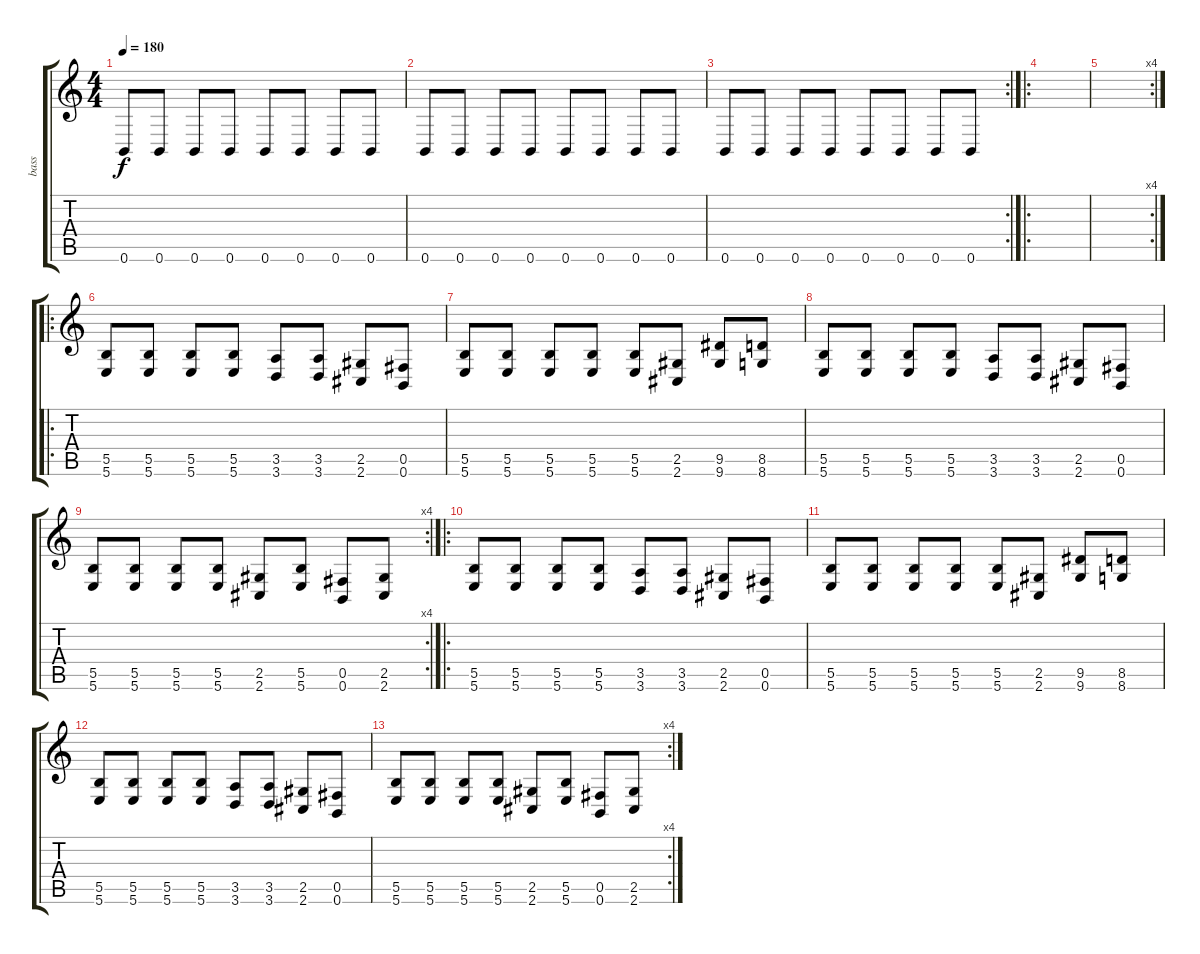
\track ("bass" "bass") {instrument electricbassfinger}
\staff {score tabs}
\tuning (Db4 Ab3 E3 B2 Gb2 B1) {hide}
\ts (4 4)
\tempo 180
\clef g2
\ks c
0.6.8{dy f} 0.6.8 0.6.8 0.6.8 0.6.8 0.6.8 0.6.8 0.6.8 |
0.6.8 0.6.8 0.6.8 0.6.8 0.6.8 0.6.8 0.6.8 0.6.8 |
\rc 2
0.6.8 0.6.8 0.6.8 0.6.8 0.6.8 0.6.8 0.6.8 0.6.8 |
\ro
|
\rc 4
|
\ro
(5.5 5.6).8 (5.5 5.6).8 (5.5 5.6).8 (5.5 5.6).8 (3.5 3.6).8 (3.5 3.6).8 (2.5 2.6).8 (0.5 0.6).8 |
(5.5 5.6).8 (5.5 5.6).8 (5.5 5.6).8 (5.5 5.6).8 (5.5 5.6).8 (2.5 2.6).8 (9.5 9.6).8 (8.5 8.6).8 |
(5.5 5.6).8 (5.5 5.6).8 (5.5 5.6).8 (5.5 5.6).8 (3.5 3.6).8 (3.5 3.6).8 (2.5 2.6).8 (0.5 0.6).8 |
\rc 4
(5.5 5.6).8 (5.5 5.6).8 (5.5 5.6).8 (5.5 5.6).8 (2.5 2.6).8 (5.5 5.6).8 (0.5 0.6).8 (2.5 2.6).8 |
\ro
(5.5 5.6).8 (5.5 5.6).8 (5.5 5.6).8 (5.5 5.6).8 (3.5 3.6).8 (3.5 3.6).8 (2.5 2.6).8 (0.5 0.6).8 |
(5.5 5.6).8 (5.5 5.6).8 (5.5 5.6).8 (5.5 5.6).8 (5.5 5.6).8 (2.5 2.6).8 (9.5 9.6).8 (8.5 8.6).8 |
(5.5 5.6).8 (5.5 5.6).8 (5.5 5.6).8 (5.5 5.6).8 (3.5 3.6).8 (3.5 3.6).8 (2.5 2.6).8 (0.5 0.6).8 |
\rc 4
(5.5 5.6).8 (5.5 5.6).8 (5.5 5.6).8 (5.5 5.6).8 (2.5 2.6).8 (5.5 5.6).8 (0.5 0.6).8 (2.5 2.6).8
